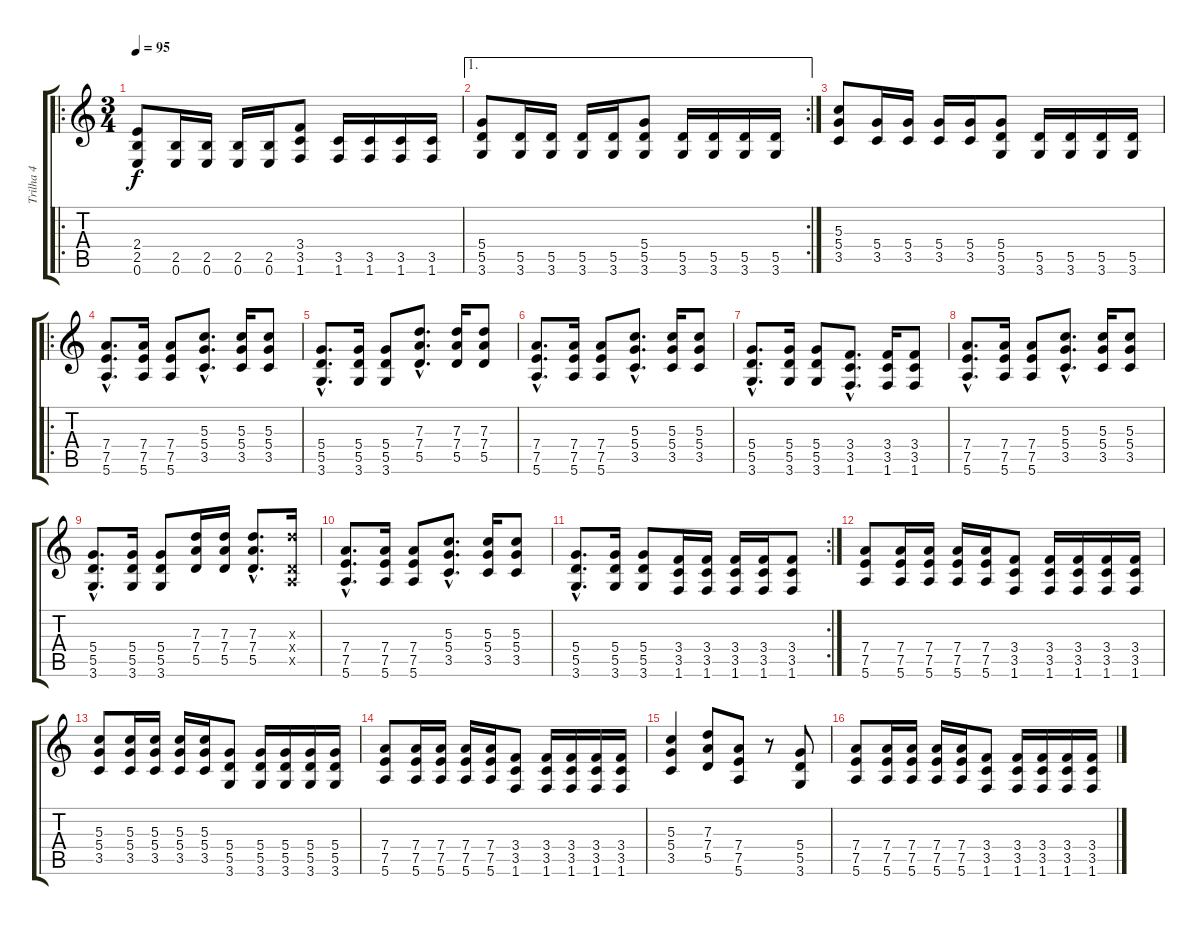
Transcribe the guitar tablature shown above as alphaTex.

\track ("Trilha 4" "Trilha 4") {instrument overdrivenguitar}
\staff {score tabs}
\tuning (E4 B3 G3 D3 A2 E2) {hide}
\ro
\ts (3 4)
\tempo 95
\clef g2
\ks c
(2.4 2.5 0.6).8{dy f} (2.5 0.6).16 (2.5 0.6).16 (2.5 0.6).16 (2.5 0.6).16 (3.4 3.5 1.6).8 (3.5 1.6).16 (3.5 1.6).16 (3.5 1.6).16 (3.5 1.6).16 |
\ae 1
\rc 2
(5.4 5.5 3.6).8 (5.5 3.6).16 (5.5 3.6).16 (5.5 3.6).16 (5.5 3.6).16 (5.4 5.5 3.6).8 (5.5 3.6).16 (5.5 3.6).16 (5.5 3.6).16 (5.5 3.6).16 |
(5.3 5.4 3.5).8 (5.4 3.5).16 (5.4 3.5).16 (5.4 3.5).16 (5.4 3.5).16 (5.4 5.5 3.6).8 (5.5 3.6).16 (5.5 3.6).16 (5.5 3.6).16 (5.5 3.6).16 |
\ro
(7.4{hac} 7.5{hac} 5.6{hac}).8{d} (7.4 7.5 5.6).16 (7.4 7.5 5.6).8 (5.3{hac} 5.4{hac} 3.5{hac}).8{d} (5.3 5.4 3.5).16 (5.3 5.4 3.5).8 |
(5.4{hac} 5.5{hac} 3.6{hac}).8{d} (5.4 5.5 3.6).16 (5.4 5.5 3.6).8 (7.3{hac} 7.4{hac} 5.5{hac}).8{d} (7.3 7.4 5.5).16 (7.3 7.4 5.5).8 |
(7.4{hac} 7.5{hac} 5.6{hac}).8{d} (7.4 7.5 5.6).16 (7.4 7.5 5.6).8 (5.3{hac} 5.4{hac} 3.5{hac}).8{d} (5.3 5.4 3.5).16 (5.3 5.4 3.5).8 |
(5.4{hac} 5.5{hac} 3.6{hac}).8{d} (5.4 5.5 3.6).16 (5.4 5.5 3.6).8 (3.4{hac} 3.5{hac} 1.6{hac}).8{d} (3.4 3.5 1.6).16 (3.4 3.5 1.6).8 |
(7.4{hac} 7.5{hac} 5.6{hac}).8{d} (7.4 7.5 5.6).16 (7.4 7.5 5.6).8 (5.3{hac} 5.4{hac} 3.5{hac}).8{d} (5.3 5.4 3.5).16 (5.3 5.4 3.5).8 |
(5.4{hac} 5.5{hac} 3.6{hac}).8{d} (5.4 5.5 3.6).16 (5.4 5.5 3.6).8 (7.3 7.4 5.5).16 (7.3 7.4 5.5).16 (7.3{hac} 7.4{hac} 5.5{hac}).8{d} (7.3{x} 0.4{x} 0.5{x}).16 |
(7.4{hac} 7.5{hac} 5.6{hac}).8{d} (7.4 7.5 5.6).16 (7.4 7.5 5.6).8 (5.3{hac} 5.4{hac} 3.5{hac}).8{d} (5.3 5.4 3.5).16 (5.3 5.4 3.5).8 |
\rc 2
(5.4{hac} 5.5{hac} 3.6{hac}).8{d} (5.4 5.5 3.6).16 (5.4 5.5 3.6).8 (3.4 3.5 1.6).16 (3.4 3.5 1.6).16 (3.4 3.5 1.6).16 (3.4 3.5 1.6).16 (3.4 3.5 1.6).8 |
(7.4 7.5 5.6).8 (7.4 7.5 5.6).16 (7.4 7.5 5.6).16 (7.4 7.5 5.6).16 (7.4 7.5 5.6).16 (3.4 3.5 1.6).8 (3.4 3.5 1.6).16 (3.4 3.5 1.6).16 (3.4 3.5 1.6).16 (3.4 3.5 1.6).16 |
(5.3 5.4 3.5).8 (5.3 5.4 3.5).16 (5.3 5.4 3.5).16 (5.3 5.4 3.5).16 (5.3 5.4 3.5).16 (5.4 5.5 3.6).8 (5.4 5.5 3.6).16 (5.4 5.5 3.6).16 (5.4 5.5 3.6).16 (5.4 5.5 3.6).16 |
(7.4 7.5 5.6).8 (7.4 7.5 5.6).16 (7.4 7.5 5.6).16 (7.4 7.5 5.6).16 (7.4 7.5 5.6).16 (3.4 3.5 1.6).8 (3.4 3.5 1.6).16 (3.4 3.5 1.6).16 (3.4 3.5 1.6).16 (3.4 3.5 1.6).16 |
(5.3 5.4 3.5).4 (7.3 7.4 5.5).8 (7.4 7.5 5.6).8 r.8 (5.4 5.5 3.6).8 |
(7.4 7.5 5.6).8 (7.4 7.5 5.6).16 (7.4 7.5 5.6).16 (7.4 7.5 5.6).16 (7.4 7.5 5.6).16 (3.4 3.5 1.6).8 (3.4 3.5 1.6).16 (3.4 3.5 1.6).16 (3.4 3.5 1.6).16 (3.4 3.5 1.6).16
